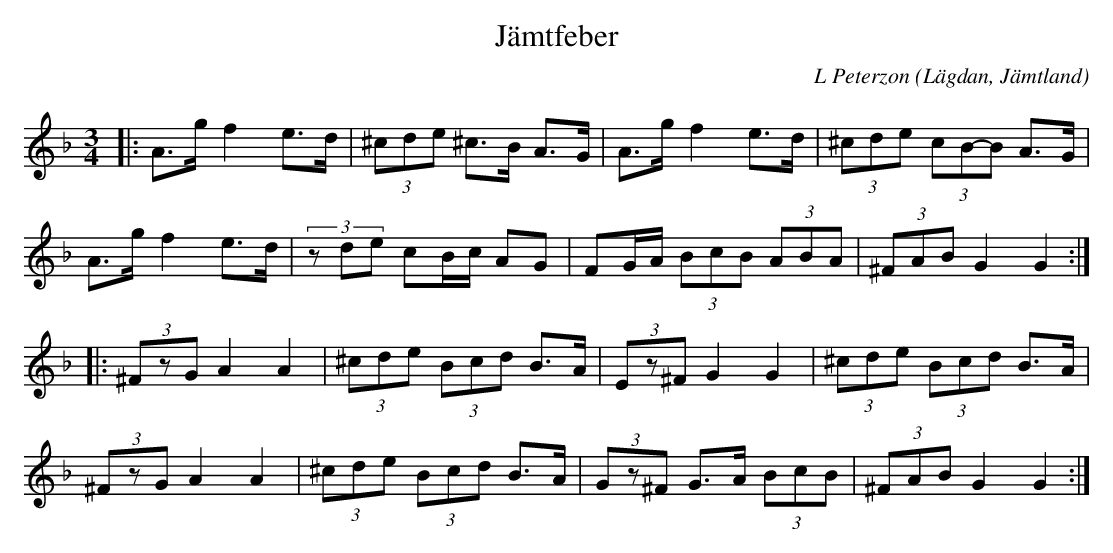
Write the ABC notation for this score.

X:1
T:Jämtfeber
C: L Peterzon
O:Lägdan, Jämtland
M:3/4
L:1/8
K:Dm
|: A>g f2 e>d|(3^cde ^c>B A>G|A>g f2 e>d|(3^cde (3cB-B A>G|
A>g f2 e>d|(3zde cB/c/ AG|FG/A/ (3BcB (3ABA|(3^FAB G2 G2:|
|:(3^FzG A2 A2|(3^cde (3Bcd B>A|(3Ez^F G2 G2|(3^cde (3Bcd B>A|
(3^FzG A2 A2|(3^cde (3Bcd B>A| (3Gz^F G>A (3BcB|(3^FAB G2 G2:|
